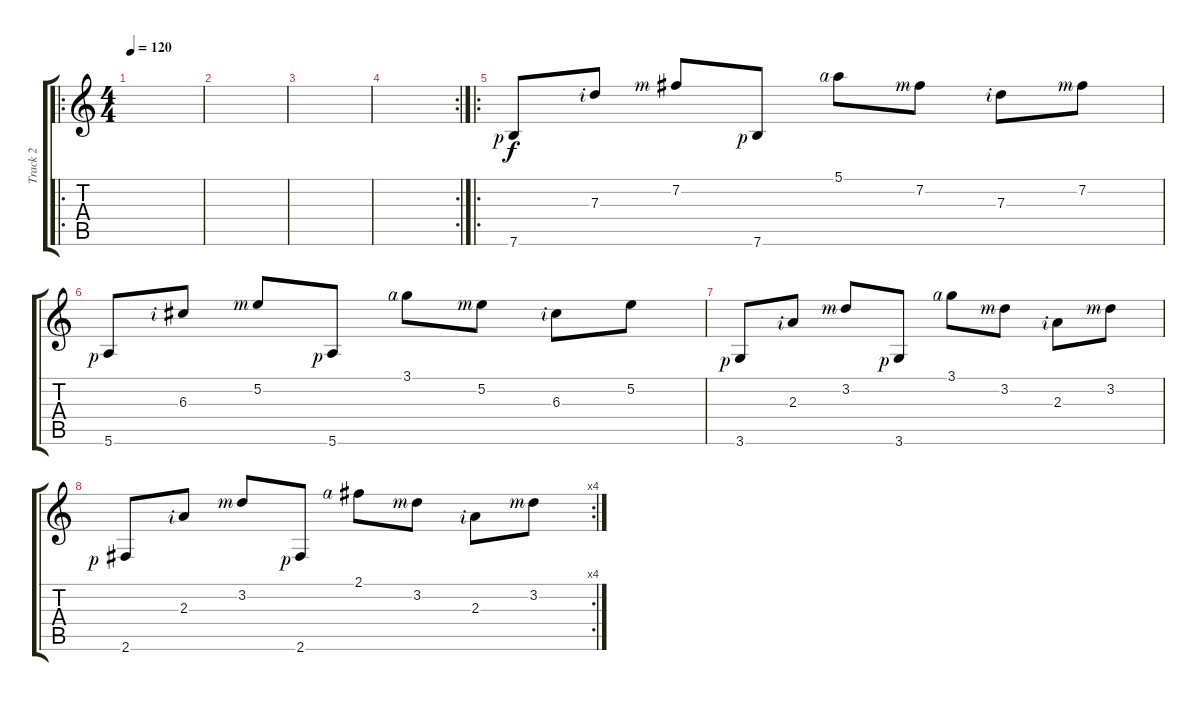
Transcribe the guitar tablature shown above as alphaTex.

\track ("Track 2" "Track 2") {instrument acousticguitarnylon}
\staff {score tabs}
\tuning (E4 B3 G3 D3 A2 E2) {hide}
\ro
\ts (4 4)
\tempo 120
\clef g2
\ks c
|
|
|
\rc 2
|
\ro
7.6{rf 1}.8 7.3{rf 2}.8 7.2{rf 3}.8 7.6{rf 1}.8 5.1{rf 4}.8 7.2{rf 3}.8 7.3{rf 2}.8 7.2{rf 3}.8 |
5.6{rf 1}.8 6.3{rf 2}.8 5.2{rf 3}.8 5.6{rf 1}.8 3.1{rf 4}.8 5.2{rf 3}.8 6.3{rf 2}.8 5.2.8 |
3.6{rf 1}.8 2.3{rf 2}.8 3.2{rf 3}.8 3.6{rf 1}.8 3.1{rf 4}.8 3.2{rf 3}.8 2.3{rf 2}.8 3.2{rf 3}.8 |
\rc 4
2.6{rf 1}.8 2.3{rf 2}.8 3.2{rf 3}.8 2.6{rf 1}.8 2.1{rf 4}.8 3.2{rf 3}.8 2.3{rf 2}.8 3.2{rf 3}.8
